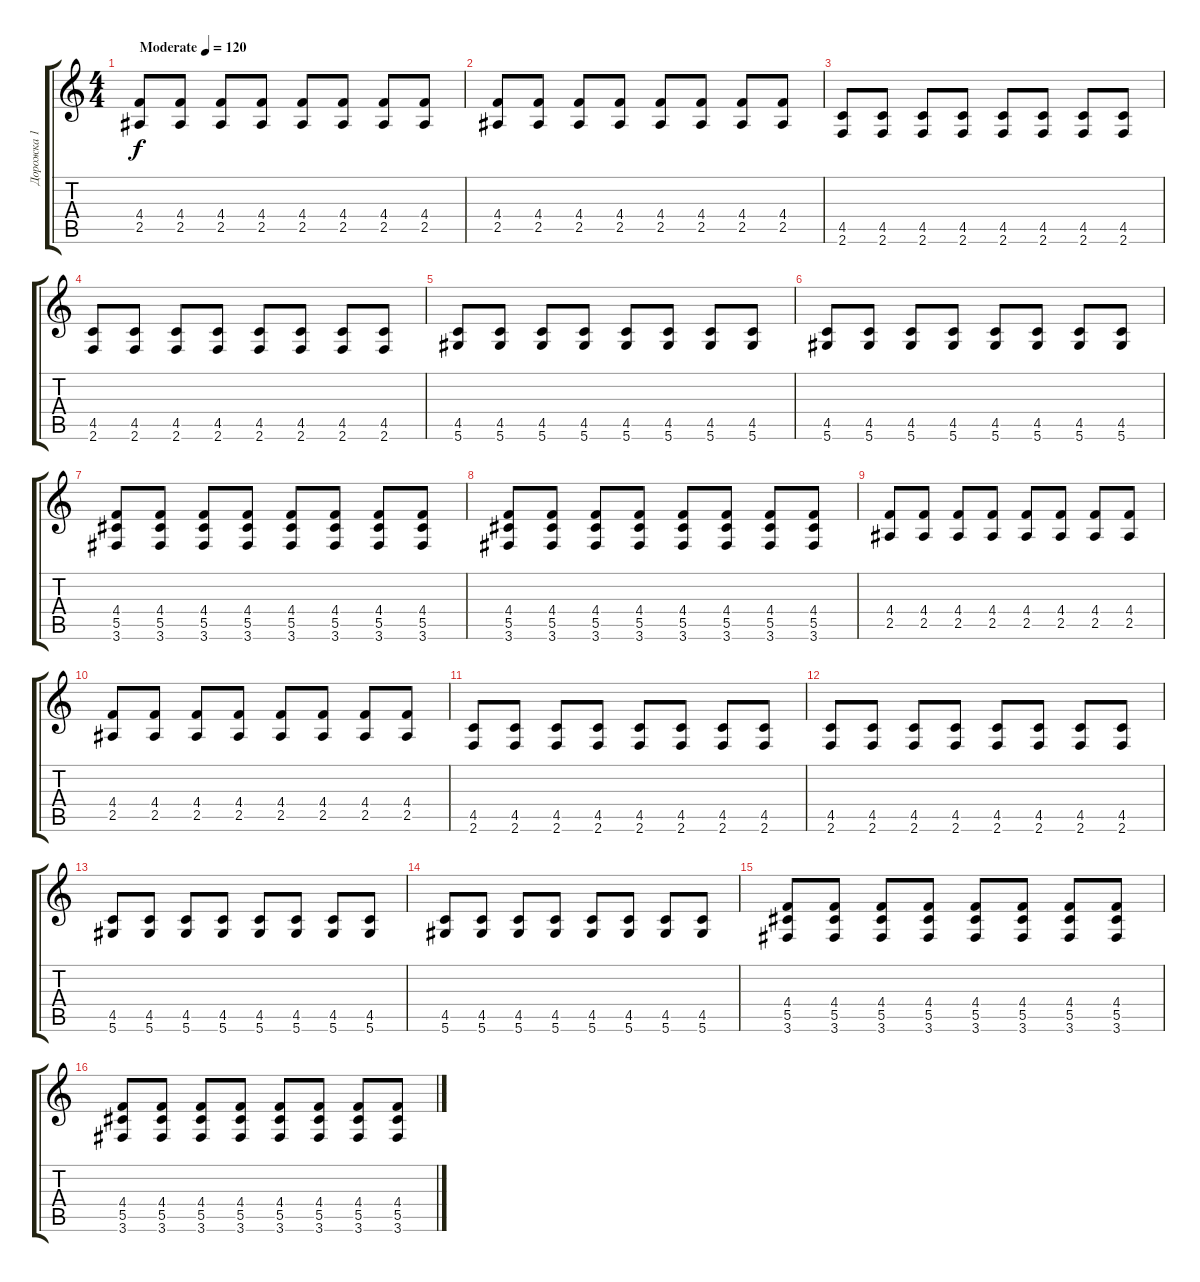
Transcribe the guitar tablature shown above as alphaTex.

\track ("Дорожка 1" "Дорожка 1") {instrument electricguitarjazz}
\staff {score tabs}
\tuning (Eb4 Bb3 Gb3 Db3 Ab2 Eb2) {hide}
\ts (4 4)
\tempo (120 "Moderate")
\clef g2
\ks c
(4.4 2.5).8{dy f volume 0 instrument electricguitarjazz} (4.4 2.5).8{volume 10} (4.4 2.5).8 (4.4 2.5).8 (4.4 2.5).8 (4.4 2.5).8 (4.4 2.5).8 (4.4 2.5).8 |
(4.4 2.5).8 (4.4 2.5).8 (4.4 2.5).8 (4.4 2.5).8 (4.4 2.5).8 (4.4 2.5).8 (4.4 2.5).8 (4.4 2.5).8 |
(4.5 2.6).8 (4.5 2.6).8 (4.5 2.6).8 (4.5 2.6).8 (4.5 2.6).8 (4.5 2.6).8 (4.5 2.6).8 (4.5 2.6).8 |
(4.5 2.6).8 (4.5 2.6).8 (4.5 2.6).8 (4.5 2.6).8 (4.5 2.6).8 (4.5 2.6).8 (4.5 2.6).8 (4.5 2.6).8 |
(4.5 5.6).8 (4.5 5.6).8 (4.5 5.6).8 (4.5 5.6).8 (4.5 5.6).8 (4.5 5.6).8 (4.5 5.6).8 (4.5 5.6).8 |
(4.5 5.6).8 (4.5 5.6).8 (4.5 5.6).8 (4.5 5.6).8 (4.5 5.6).8 (4.5 5.6).8 (4.5 5.6).8 (4.5 5.6).8 |
(4.4 5.5 3.6).8 (4.4 5.5 3.6).8 (4.4 5.5 3.6).8 (4.4 5.5 3.6).8 (4.4 5.5 3.6).8 (4.4 5.5 3.6).8 (4.4 5.5 3.6).8 (4.4 5.5 3.6).8 |
(4.4 5.5 3.6).8 (4.4 5.5 3.6).8 (4.4 5.5 3.6).8 (4.4 5.5 3.6).8 (4.4 5.5 3.6).8 (4.4 5.5 3.6).8 (4.4 5.5 3.6).8 (4.4 5.5 3.6).8 |
(4.4 2.5).8 (4.4 2.5).8 (4.4 2.5).8 (4.4 2.5).8 (4.4 2.5).8 (4.4 2.5).8 (4.4 2.5).8 (4.4 2.5).8 |
(4.4 2.5).8 (4.4 2.5).8 (4.4 2.5).8 (4.4 2.5).8 (4.4 2.5).8 (4.4 2.5).8 (4.4 2.5).8 (4.4 2.5).8 |
(4.5 2.6).8 (4.5 2.6).8 (4.5 2.6).8 (4.5 2.6).8 (4.5 2.6).8 (4.5 2.6).8 (4.5 2.6).8 (4.5 2.6).8 |
(4.5 2.6).8 (4.5 2.6).8 (4.5 2.6).8 (4.5 2.6).8 (4.5 2.6).8 (4.5 2.6).8 (4.5 2.6).8 (4.5 2.6).8 |
(4.5 5.6).8 (4.5 5.6).8 (4.5 5.6).8 (4.5 5.6).8 (4.5 5.6).8 (4.5 5.6).8 (4.5 5.6).8 (4.5 5.6).8 |
(4.5 5.6).8 (4.5 5.6).8 (4.5 5.6).8 (4.5 5.6).8 (4.5 5.6).8 (4.5 5.6).8 (4.5 5.6).8 (4.5 5.6).8 |
(4.4 5.5 3.6).8 (4.4 5.5 3.6).8 (4.4 5.5 3.6).8 (4.4 5.5 3.6).8 (4.4 5.5 3.6).8 (4.4 5.5 3.6).8 (4.4 5.5 3.6).8 (4.4 5.5 3.6).8 |
(4.4 5.5 3.6).8 (4.4 5.5 3.6).8 (4.4 5.5 3.6).8 (4.4 5.5 3.6).8 (4.4 5.5 3.6).8 (4.4 5.5 3.6).8 (4.4 5.5 3.6).8 (4.4 5.5 3.6).8
